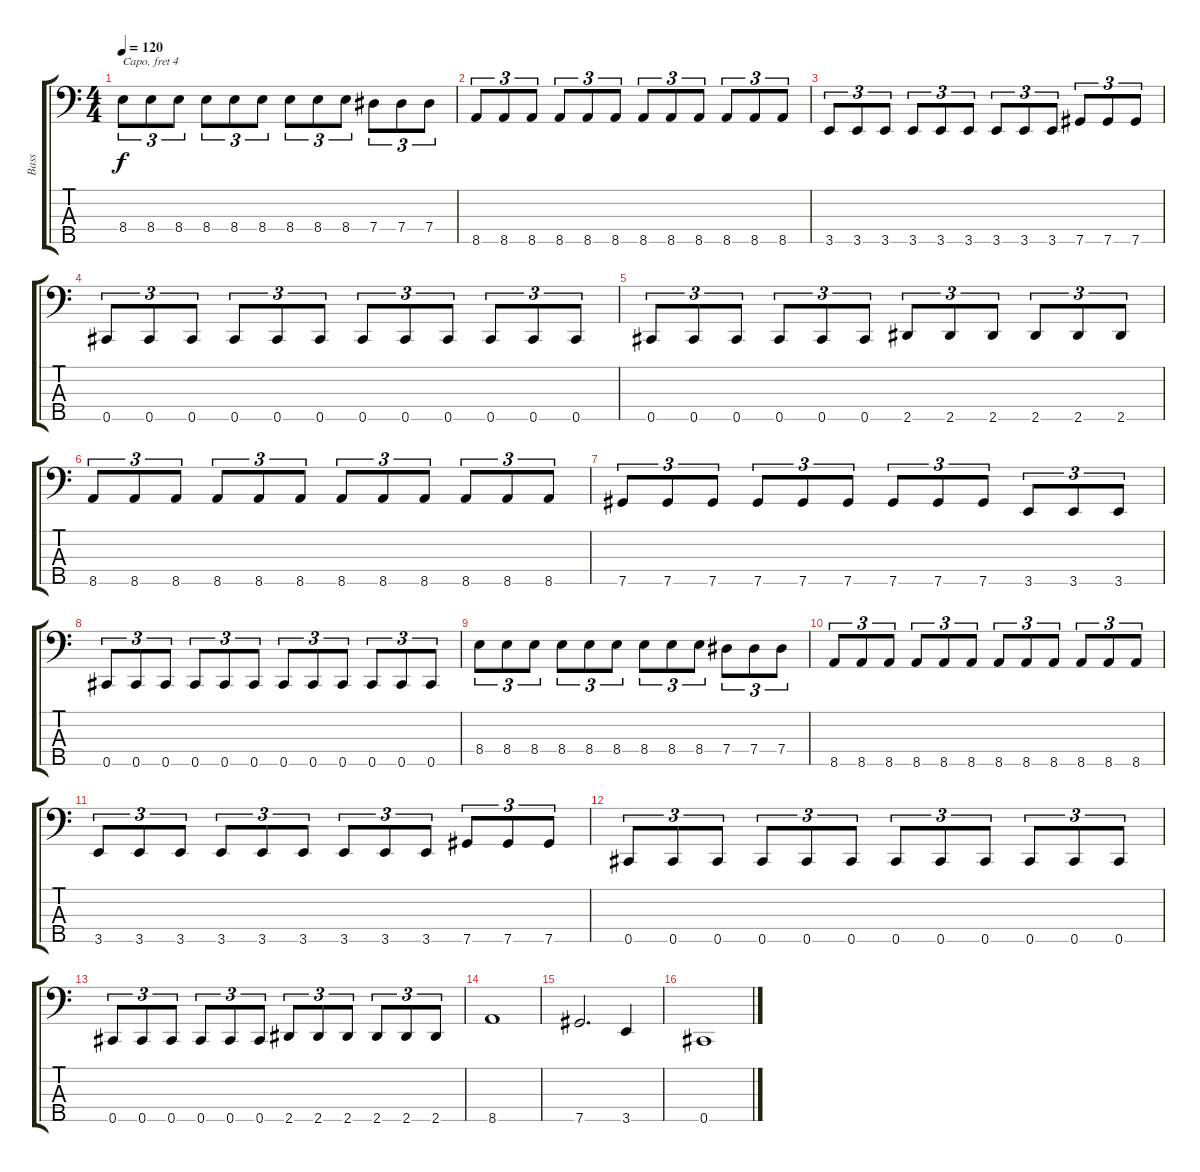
\track ("Bass" "Bass") {instrument electricbassfinger}
\staff {score tabs}
\capo 4
\tuning (G2 D2 A1 E1 A0) {hide}
\ts (4 4)
\tempo 120
\clef f4
\ks c
8.4.8{tu (3 2) dy f} 8.4.8{tu (3 2)} 8.4.8{tu (3 2)} 8.4.8{tu (3 2)} 8.4.8{tu (3 2)} 8.4.8{tu (3 2)} 8.4.8{tu (3 2)} 8.4.8{tu (3 2)} 8.4.8{tu (3 2)} 7.4.8{tu (3 2)} 7.4.8{tu (3 2)} 7.4.8{tu (3 2)} |
8.5.8{tu (3 2)} 8.5.8{tu (3 2)} 8.5.8{tu (3 2)} 8.5.8{tu (3 2)} 8.5.8{tu (3 2)} 8.5.8{tu (3 2)} 8.5.8{tu (3 2)} 8.5.8{tu (3 2)} 8.5.8{tu (3 2)} 8.5.8{tu (3 2)} 8.5.8{tu (3 2)} 8.5.8{tu (3 2)} |
3.5.8{tu (3 2)} 3.5.8{tu (3 2)} 3.5.8{tu (3 2)} 3.5.8{tu (3 2)} 3.5.8{tu (3 2)} 3.5.8{tu (3 2)} 3.5.8{tu (3 2)} 3.5.8{tu (3 2)} 3.5.8{tu (3 2)} 7.5.8{tu (3 2)} 7.5.8{tu (3 2)} 7.5.8{tu (3 2)} |
0.5.8{tu (3 2)} 0.5.8{tu (3 2)} 0.5.8{tu (3 2)} 0.5.8{tu (3 2)} 0.5.8{tu (3 2)} 0.5.8{tu (3 2)} 0.5.8{tu (3 2)} 0.5.8{tu (3 2)} 0.5.8{tu (3 2)} 0.5.8{tu (3 2)} 0.5.8{tu (3 2)} 0.5.8{tu (3 2)} |
0.5.8{tu (3 2)} 0.5.8{tu (3 2)} 0.5.8{tu (3 2)} 0.5.8{tu (3 2)} 0.5.8{tu (3 2)} 0.5.8{tu (3 2)} 2.5.8{tu (3 2)} 2.5.8{tu (3 2)} 2.5.8{tu (3 2)} 2.5.8{tu (3 2)} 2.5.8{tu (3 2)} 2.5.8{tu (3 2)} |
8.5.8{tu (3 2)} 8.5.8{tu (3 2)} 8.5.8{tu (3 2)} 8.5.8{tu (3 2)} 8.5.8{tu (3 2)} 8.5.8{tu (3 2)} 8.5.8{tu (3 2)} 8.5.8{tu (3 2)} 8.5.8{tu (3 2)} 8.5.8{tu (3 2)} 8.5.8{tu (3 2)} 8.5.8{tu (3 2)} |
7.5.8{tu (3 2)} 7.5.8{tu (3 2)} 7.5.8{tu (3 2)} 7.5.8{tu (3 2)} 7.5.8{tu (3 2)} 7.5.8{tu (3 2)} 7.5.8{tu (3 2)} 7.5.8{tu (3 2)} 7.5.8{tu (3 2)} 3.5.8{tu (3 2)} 3.5.8{tu (3 2)} 3.5.8{tu (3 2)} |
0.5.8{tu (3 2)} 0.5.8{tu (3 2)} 0.5.8{tu (3 2)} 0.5.8{tu (3 2)} 0.5.8{tu (3 2)} 0.5.8{tu (3 2)} 0.5.8{tu (3 2)} 0.5.8{tu (3 2)} 0.5.8{tu (3 2)} 0.5.8{tu (3 2)} 0.5.8{tu (3 2)} 0.5.8{tu (3 2)} |
8.4.8{tu (3 2)} 8.4.8{tu (3 2)} 8.4.8{tu (3 2)} 8.4.8{tu (3 2)} 8.4.8{tu (3 2)} 8.4.8{tu (3 2)} 8.4.8{tu (3 2)} 8.4.8{tu (3 2)} 8.4.8{tu (3 2)} 7.4.8{tu (3 2)} 7.4.8{tu (3 2)} 7.4.8{tu (3 2)} |
8.5.8{tu (3 2)} 8.5.8{tu (3 2)} 8.5.8{tu (3 2)} 8.5.8{tu (3 2)} 8.5.8{tu (3 2)} 8.5.8{tu (3 2)} 8.5.8{tu (3 2)} 8.5.8{tu (3 2)} 8.5.8{tu (3 2)} 8.5.8{tu (3 2)} 8.5.8{tu (3 2)} 8.5.8{tu (3 2)} |
3.5.8{tu (3 2)} 3.5.8{tu (3 2)} 3.5.8{tu (3 2)} 3.5.8{tu (3 2)} 3.5.8{tu (3 2)} 3.5.8{tu (3 2)} 3.5.8{tu (3 2)} 3.5.8{tu (3 2)} 3.5.8{tu (3 2)} 7.5.8{tu (3 2)} 7.5.8{tu (3 2)} 7.5.8{tu (3 2)} |
0.5.8{tu (3 2)} 0.5.8{tu (3 2)} 0.5.8{tu (3 2)} 0.5.8{tu (3 2)} 0.5.8{tu (3 2)} 0.5.8{tu (3 2)} 0.5.8{tu (3 2)} 0.5.8{tu (3 2)} 0.5.8{tu (3 2)} 0.5.8{tu (3 2)} 0.5.8{tu (3 2)} 0.5.8{tu (3 2)} |
0.5.8{tu (3 2)} 0.5.8{tu (3 2)} 0.5.8{tu (3 2)} 0.5.8{tu (3 2)} 0.5.8{tu (3 2)} 0.5.8{tu (3 2)} 2.5.8{tu (3 2)} 2.5.8{tu (3 2)} 2.5.8{tu (3 2)} 2.5.8{tu (3 2)} 2.5.8{tu (3 2)} 2.5.8{tu (3 2)} |
\section ("" "")
8.5.1 |
7.5.2{d} 3.5.4 |
0.5.1
